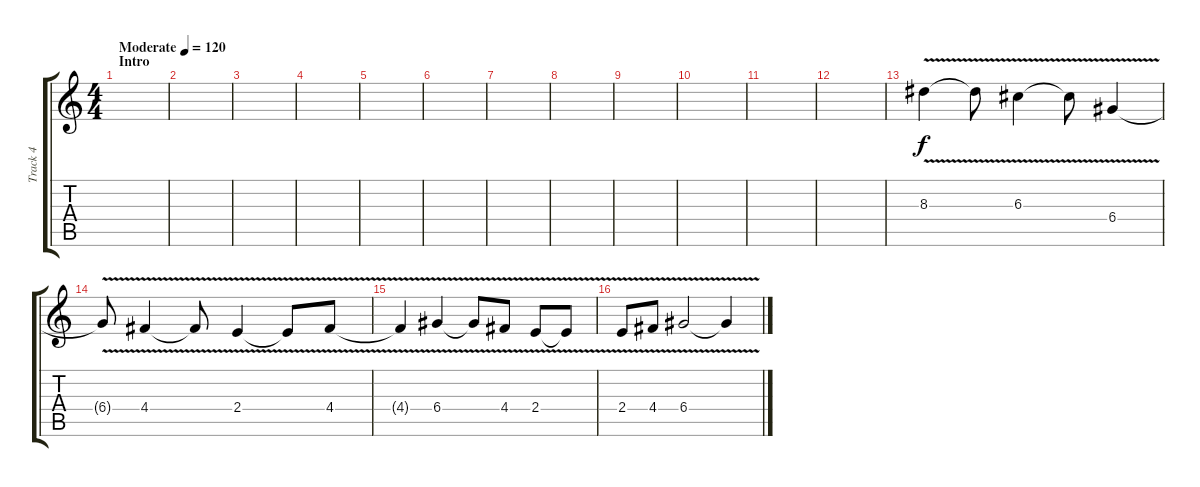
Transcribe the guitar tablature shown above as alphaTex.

\track ("Track 4" "Track 4") {instrument distortionguitar}
\staff {score tabs}
\tuning (E4 B3 G3 D3 A2 E2) {hide}
\ts (4 4)
\section ("" "Intro")
\tempo (120 "Moderate")
\clef g2
\ks c
|
|
|
|
|
|
|
|
|
|
|
|
8.3{v}.4 8.3{v t}.8 6.3{v}.4 6.3{t}.8 6.4{v}.4 |
6.4{v t}.8 4.4{v}.4 4.4{t}.8 2.4{v}.4 2.4{t}.8 4.4{v}.8 |
4.4{t}.4 6.4{v}.4 6.4{t}.8 4.4{v}.8 2.4{v}.8 2.4{t}.8 |
2.4{v}.8 4.4{v}.8 6.4{v}.2 6.4{t}.4
